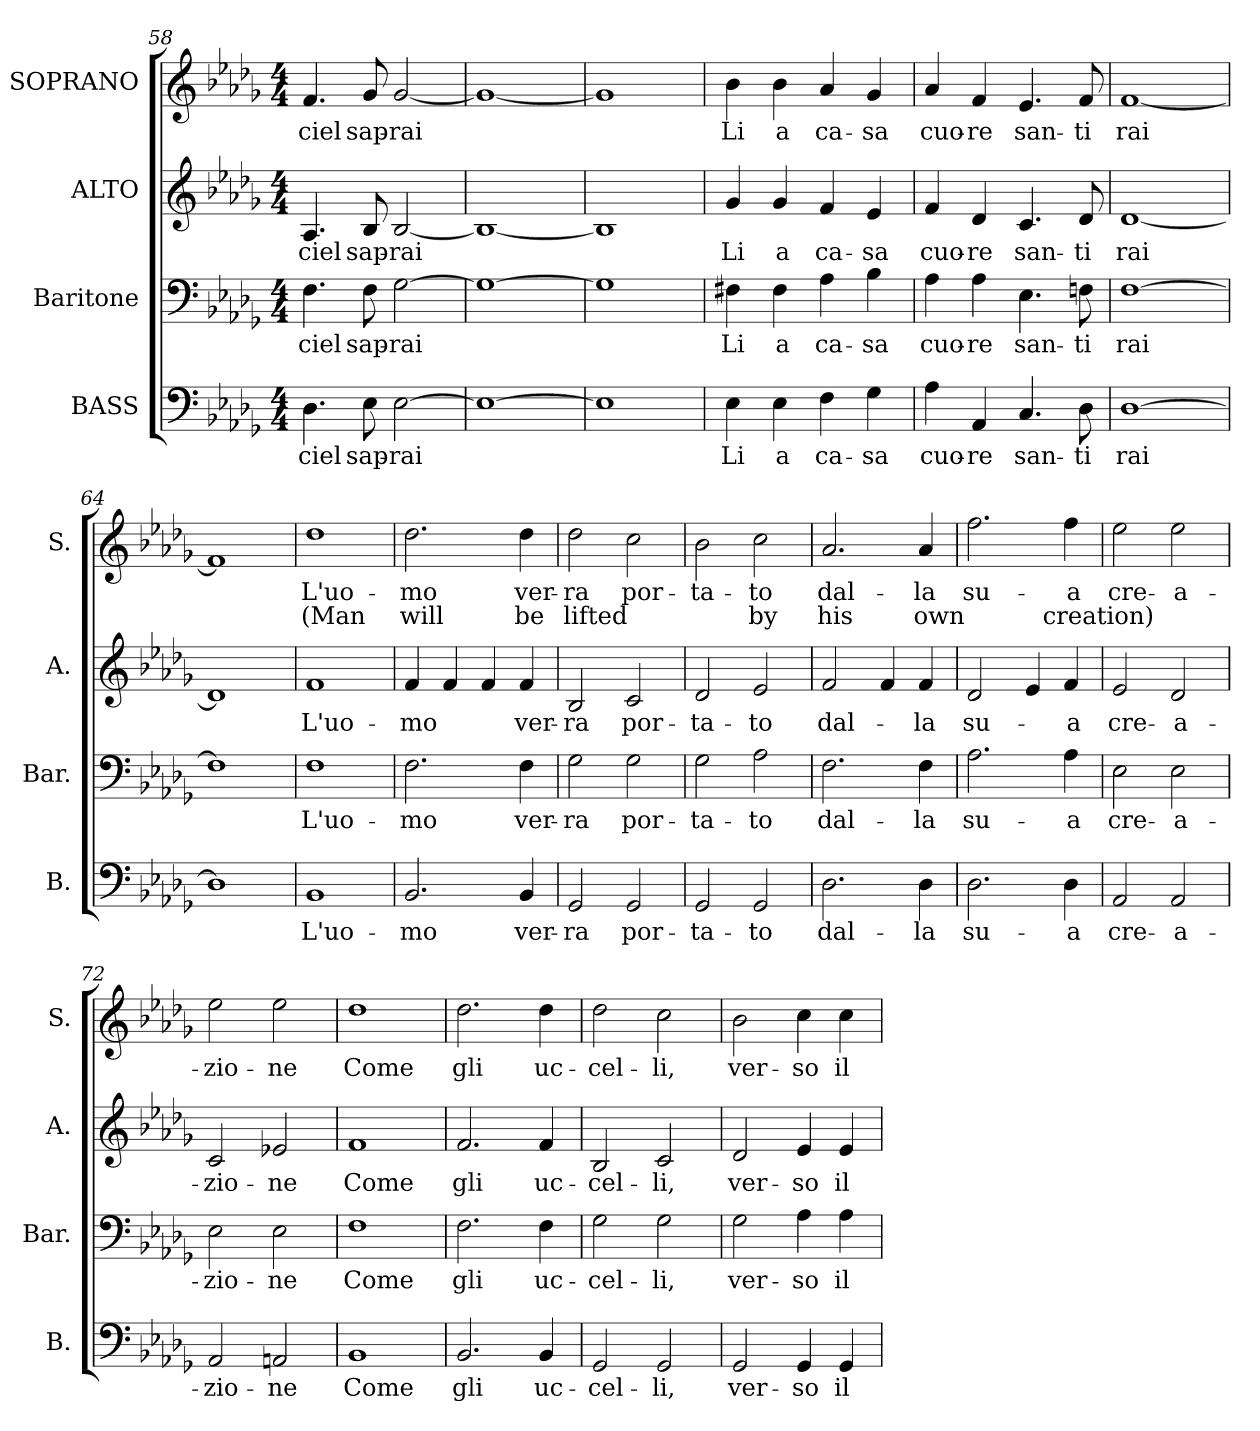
**kern	**text	**kern	**text	**kern	**text	**kern	**text	**text
*part4	*part4	*part3	*part3	*part2	*part2	*part1	*part1	*part1
*staff4	*staff4	*staff3	*staff3	*staff2	*staff2	*staff1	*staff1	*staff1
*I"BASS	*	*I"Baritone	*	*I"ALTO	*	*I"SOPRANO	*	*
*I'B.	*	*I'Bar.	*	*I'A.	*	*I'S.	*	*
*clefF4	*	*clefF4	*	*clefG2	*	*clefG2	*	*
*k[b-e-a-d-g-]	*	*k[b-e-a-d-g-]	*	*k[b-e-a-d-g-]	*	*k[b-e-a-d-g-]	*	*
*D-:	*	*D-:	*	*D-:	*	*D-:	*	*
*M4/4	*	*M4/4	*	*M4/4	*	*M4/4	*	*
=58	=58	=58	=58	=58	=58	=58	=58	=58
4.D-\	ciel	4.F\	ciel	4.A-/	ciel	4.f/	ciel	.
8E-\	sap-	8F\	sap-	8B-/	sap-	8g-/	sap-	.
[2E-\	-rai	[2G-\	-rai	[2B-/	-rai	[2g-/	-rai	.
=59	=59	=59	=59	=59	=59	=59	=59	=59
1E-_	.	1G-_	.	1B-_	.	1g-_	.	.
=60	=60	=60	=60	=60	=60	=60	=60	=60
1E-]	.	1G-]	.	1B-]	.	1g-]	.	.
!!LO:PB:g=z
=61	=61	=61	=61	=61	=61	=61	=61	=61
4E-\	Li	4F#X\	Li	4g-/	Li	4b-\	Li	.
4E-\	a	4F#\	a	4g-/	a	4b-\	a	.
4F\	ca-	4A-\	ca-	4f/	ca-	4a-/	ca-	.
4G-\	-sa	4B-\	-sa	4e-/	-sa	4g-/	-sa	.
=62	=62	=62	=62	=62	=62	=62	=62	=62
4A-\	cuo-	4A-\	cuo-	4f/	cuo-	4a-/	cuo-	.
4AA-/	-re	4A-\	-re	4d-/	-re	4f/	-re	.
4.C/	san-	4.E-\	san-	4.c/	san-	4.e-/	san-	.
8D-\	-ti	8Fn\	-ti	8d-/	-ti	8f/	-ti	.
=63	=63	=63	=63	=63	=63	=63	=63	=63
[1D-	rai	[1F	rai	[1d-	rai	[1f	rai	.
=64	=64	=64	=64	=64	=64	=64	=64	=64
1D-]	.	1F]	.	1d-]	.	1f]	.	.
!!LO:LB:g=z
=65	=65	=65	=65	=65	=65	=65	=65	=65
1BB-	L'uo-	1F	L'uo-	1f	L'uo-	1dd-	L'uo-	(Man
=66	=66	=66	=66	=66	=66	=66	=66	=66
2.BB-/	-mo	2.F\	-mo	4f/	-mo	2.dd-\	-mo	will
.	.	.	.	4f/	.	.	.	.
.	.	.	.	4f/	.	.	.	.
4BB-/	ver-	4F\	ver-	4f/	ver-	4dd-\	ver-	be
=67	=67	=67	=67	=67	=67	=67	=67	=67
2GG-/	-ra	2G-\	-ra	2B-/	-ra	2dd-\	-ra	lifted
2GG-/	por-	2G-\	por-	2c/	por-	2cc\	por-	.
=68	=68	=68	=68	=68	=68	=68	=68	=68
2GG-/	-ta-	2G-\	-ta-	2d-/	-ta-	2b-\	-ta-	.
2GG-/	-to	2A-\	-to	2e-/	-to	2cc\	-to	by
=69	=69	=69	=69	=69	=69	=69	=69	=69
2.D-\	dal-	2.F\	dal-	2f/	dal-	2.a-/	dal-	his
.	.	.	.	4f/	.	.	.	.
4D-\	-la	4F\	-la	4f/	-la	4a-/	-la	own
=70	=70	=70	=70	=70	=70	=70	=70	=70
2.D-\	su-	2.A-\	su-	2d-/	su-	2.ff\	su-	.
.	.	.	.	4e-/	.	.	.	.
4D-\	-a	4A-\	-a	4f/	-a	4ff\	-a	creation)
=71	=71	=71	=71	=71	=71	=71	=71	=71
2AA-/	cre-	2E-\	cre-	2e-/	cre-	2ee-\	cre-	.
2AA-/	-a-	2E-\	-a-	2d-/	-a-	2ee-\	-a-	.
=72	=72	=72	=72	=72	=72	=72	=72	=72
2AA-/	-zio-	2E-\	-zio-	2c/	-zio-	2ee-\	-zio-	.
2AAn/	-ne	2E-\	-ne	2e-X/	-ne	2ee-\	-ne	.
!!LO:PB:g=z
=73	=73	=73	=73	=73	=73	=73	=73	=73
1BB-	Come	1F	Come	1f	Come	1dd-	Come	.
=74	=74	=74	=74	=74	=74	=74	=74	=74
2.BB-/	gli	2.F\	gli	2.f/	gli	2.dd-\	gli	.
4BB-/	uc-	4F\	uc-	4f/	uc-	4dd-\	uc-	.
=75	=75	=75	=75	=75	=75	=75	=75	=75
2GG-/	-cel-	2G-\	-cel-	2B-/	-cel-	2dd-\	-cel-	.
2GG-/	-li,	2G-\	-li,	2c/	-li,	2cc\	-li,	.
=76	=76	=76	=76	=76	=76	=76	=76	=76
2GG-/	ver-	2G-\	ver-	2d-/	ver-	2b-\	ver-	.
4GG-/	-so	4A-\	-so	4e-/	-so	4cc\	-so	.
4GG-/	il	4A-\	il	4e-/	il	4cc\	il	.
=	=	=	=	=	=	=	=	=
*-	*-	*-	*-	*-	*-	*-	*-	*-
